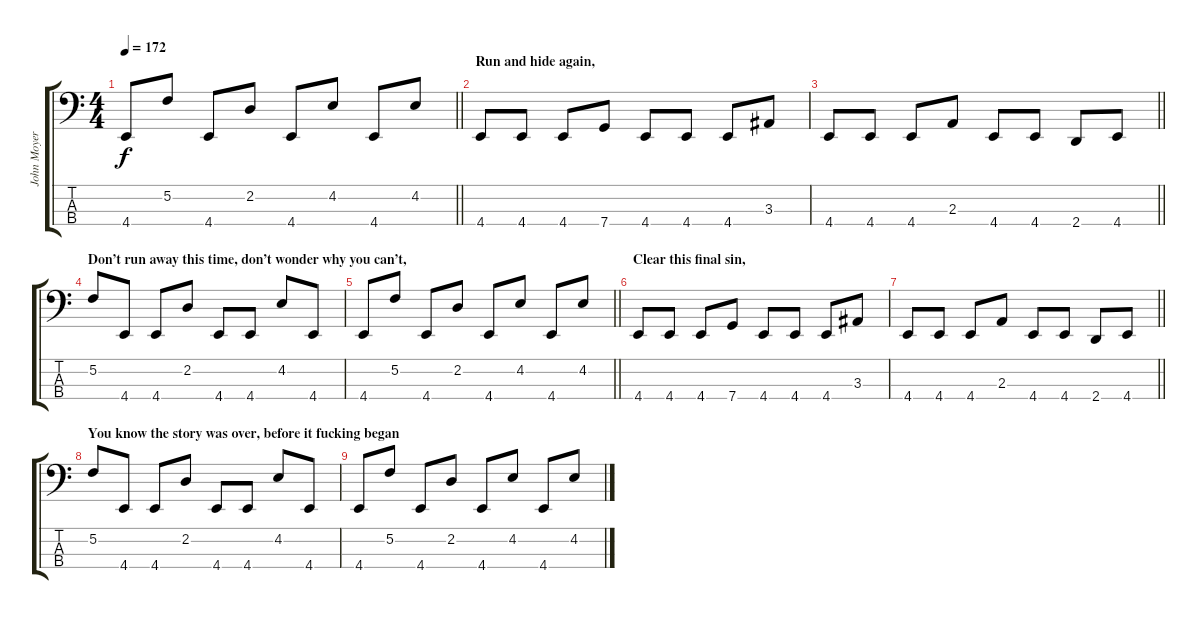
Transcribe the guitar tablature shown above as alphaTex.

\track ("John Moyer - Bass" "John Moyer") {instrument electricbassfinger}
\staff {score tabs}
\tuning (F2 C2 G1 C1) {hide}
\ts (4 4)
\tempo 172
\clef f4
\barLineRight lightlight
\ks c
4.4.8{dy f} 5.2.8 4.4.8 2.2.8 4.4.8 4.2.8 4.4.8 4.2.8 |
\section ("" "Run and hide again,")
4.4.8 4.4.8 4.4.8 7.4.8 4.4.8 4.4.8 4.4.8 3.3.8 |
\barLineRight lightlight
4.4.8 4.4.8 4.4.8 2.3.8 4.4.8 4.4.8 2.4.8 4.4.8 |
\section ("" "Don’t run away this time, don’t wonder why you can’t,")
5.2.8 4.4.8 4.4.8 2.2.8 4.4.8 4.4.8 4.2.8 4.4.8 |
\barLineRight lightlight
4.4.8 5.2.8 4.4.8 2.2.8 4.4.8 4.2.8 4.4.8 4.2.8 |
\section ("" "Clear this final sin,")
4.4.8 4.4.8 4.4.8 7.4.8 4.4.8 4.4.8 4.4.8 3.3.8 |
\barLineRight lightlight
4.4.8 4.4.8 4.4.8 2.3.8 4.4.8 4.4.8 2.4.8 4.4.8 |
\section ("" "You know the story was over, before it fucking began")
5.2.8 4.4.8 4.4.8 2.2.8 4.4.8 4.4.8 4.2.8 4.4.8 |
4.4.8 5.2.8 4.4.8 2.2.8 4.4.8 4.2.8 4.4.8 4.2.8
